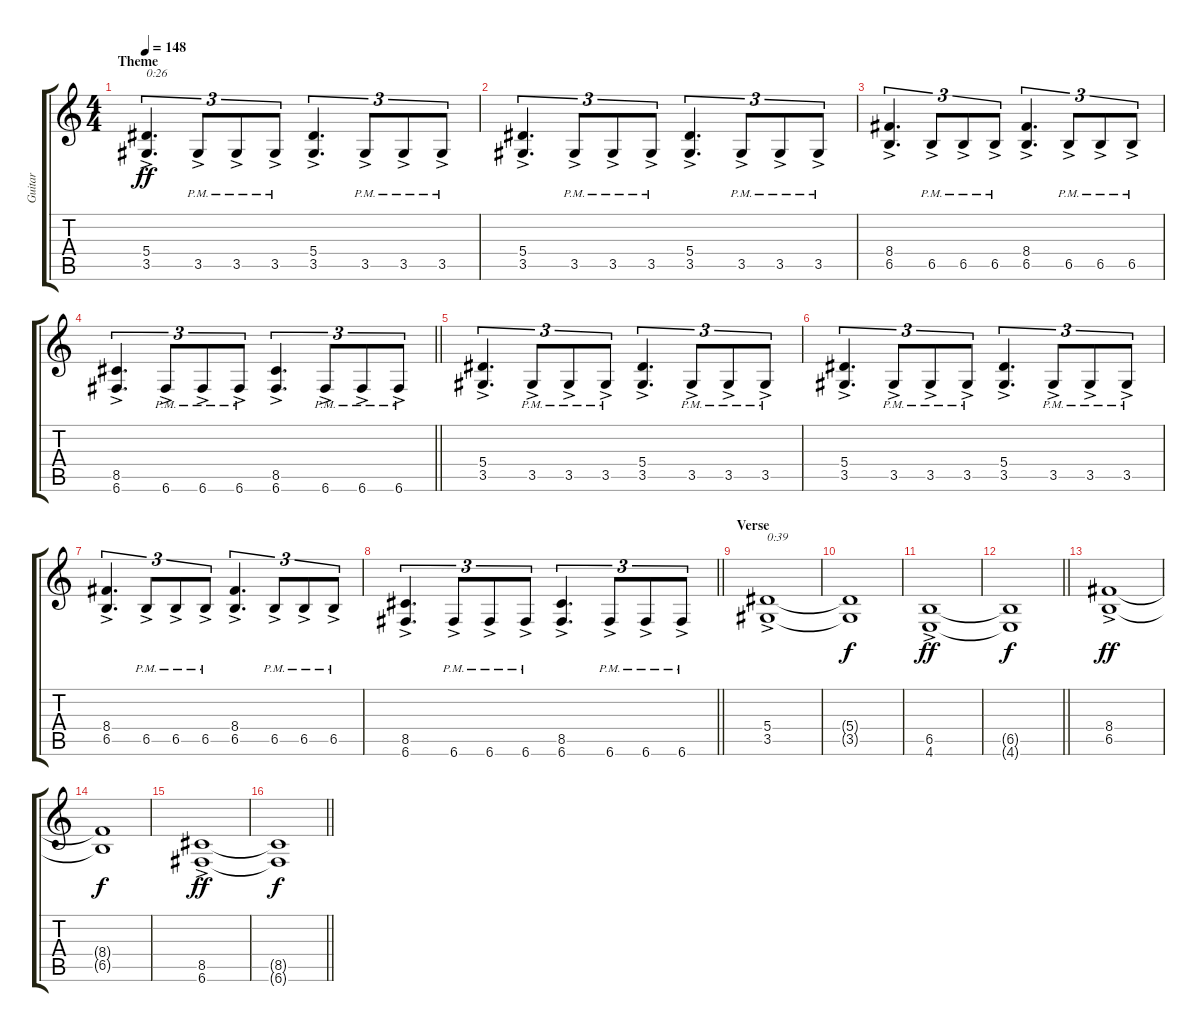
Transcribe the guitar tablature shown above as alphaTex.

\track ("Guitar" "Guitar") {instrument distortionguitar}
\staff {score tabs}
\tuning (C4 G3 Eb3 Bb2 F2 C2) {hide}
\ts (4 4)
\section ("" "Theme")
\tempo 148
\clef g2
\ks c
(5.4{ac} 3.5{ac}).4{d tu (3 2) txt "0:26" dy ff} 3.5{ac pm}.8{tu (3 2)} 3.5{ac pm}.8{tu (3 2)} 3.5{ac pm}.8{tu (3 2)} (5.4{ac} 3.5{ac}).4{d tu (3 2)} 3.5{ac pm}.8{tu (3 2)} 3.5{ac pm}.8{tu (3 2)} 3.5{ac pm}.8{tu (3 2)} |
(5.4{ac} 3.5{ac}).4{d tu (3 2)} 3.5{ac pm}.8{tu (3 2)} 3.5{ac pm}.8{tu (3 2)} 3.5{ac pm}.8{tu (3 2)} (5.4{ac} 3.5{ac}).4{d tu (3 2)} 3.5{ac pm}.8{tu (3 2)} 3.5{ac pm}.8{tu (3 2)} 3.5{ac pm}.8{tu (3 2)} |
(8.4{ac} 6.5{ac}).4{d tu (3 2)} 6.5{ac pm}.8{tu (3 2)} 6.5{ac pm}.8{tu (3 2)} 6.5{ac pm}.8{tu (3 2)} (8.4{ac} 6.5{ac}).4{d tu (3 2)} 6.5{ac pm}.8{tu (3 2)} 6.5{ac pm}.8{tu (3 2)} 6.5{ac pm}.8{tu (3 2)} |
\barLineRight lightlight
(8.5{ac} 6.6{ac}).4{d tu (3 2)} 6.6{ac pm}.8{tu (3 2)} 6.6{ac pm}.8{tu (3 2)} 6.6{ac pm}.8{tu (3 2)} (8.5{ac} 6.6{ac}).4{d tu (3 2)} 6.6{ac pm}.8{tu (3 2)} 6.6{ac pm}.8{tu (3 2)} 6.6{ac pm}.8{tu (3 2)} |
\section ("" "")
(5.4{ac} 3.5{ac}).4{d tu (3 2)} 3.5{ac pm}.8{tu (3 2)} 3.5{ac pm}.8{tu (3 2)} 3.5{ac pm}.8{tu (3 2)} (5.4{ac} 3.5{ac}).4{d tu (3 2)} 3.5{ac pm}.8{tu (3 2)} 3.5{ac pm}.8{tu (3 2)} 3.5{ac pm}.8{tu (3 2)} |
(5.4{ac} 3.5{ac}).4{d tu (3 2)} 3.5{ac pm}.8{tu (3 2)} 3.5{ac pm}.8{tu (3 2)} 3.5{ac pm}.8{tu (3 2)} (5.4{ac} 3.5{ac}).4{d tu (3 2)} 3.5{ac pm}.8{tu (3 2)} 3.5{ac pm}.8{tu (3 2)} 3.5{ac pm}.8{tu (3 2)} |
(8.4{ac} 6.5{ac}).4{d tu (3 2)} 6.5{ac pm}.8{tu (3 2)} 6.5{ac pm}.8{tu (3 2)} 6.5{ac pm}.8{tu (3 2)} (8.4{ac} 6.5{ac}).4{d tu (3 2)} 6.5{ac pm}.8{tu (3 2)} 6.5{ac pm}.8{tu (3 2)} 6.5{ac pm}.8{tu (3 2)} |
\barLineRight lightlight
(8.5{ac} 6.6{ac}).4{d tu (3 2)} 6.6{ac pm}.8{tu (3 2)} 6.6{ac pm}.8{tu (3 2)} 6.6{ac pm}.8{tu (3 2)} (8.5{ac} 6.6{ac}).4{d tu (3 2)} 6.6{ac pm}.8{tu (3 2)} 6.6{ac pm}.8{tu (3 2)} 6.6{ac pm}.8{tu (3 2)} |
\section ("" "Verse")
(5.4{ac} 3.5{ac}).1{txt "0:39"} |
(5.4{t} 3.5{t}).1{dy f} |
(6.5{ac} 4.6{ac}).1{dy ff} |
\barLineRight lightlight
(6.5{t} 4.6{t}).1{dy f} |
\section ("" "")
(8.4{ac} 6.5{ac}).1{dy ff} |
(8.4{t} 6.5{t}).1{dy f} |
(8.5{ac} 6.6{ac}).1{dy ff} |
\barLineRight lightlight
(8.5{t} 6.6{t}).1{dy f}
